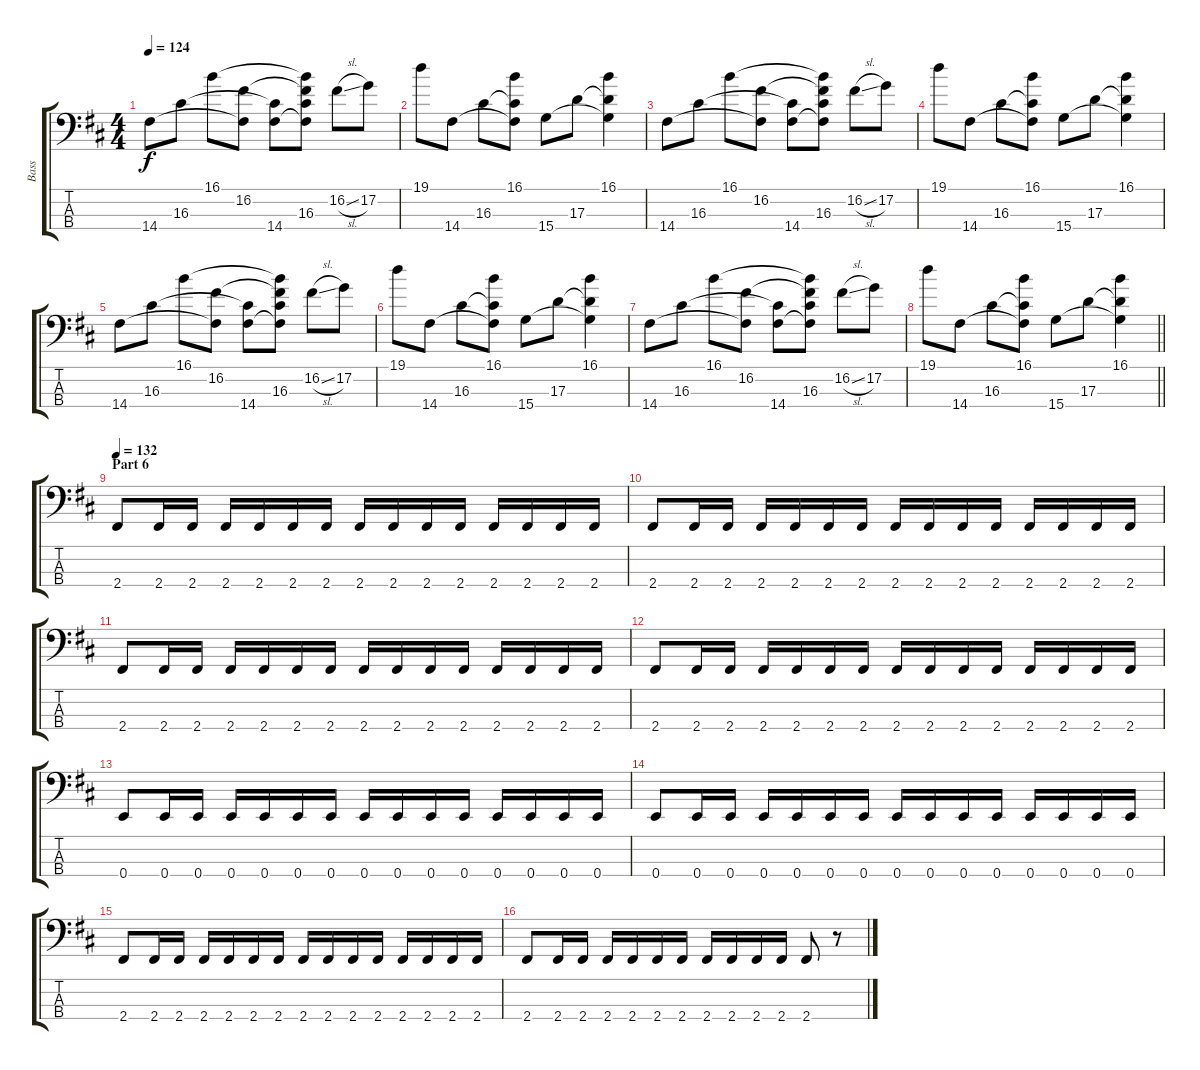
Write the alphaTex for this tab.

\track ("Bass" "Bass") {instrument electricbassfinger}
\staff {score tabs}
\tuning (G2 D2 A1 E1) {hide}
\ts (4 4)
\tempo 124
\clef f4
\ks bminor
14.4.8{dy f} 16.3.8 16.1.8 (16.2 14.4{t}).8 (16.3{t} 14.4).8 (16.1{t} 16.2{t} 16.3 14.4{t}).8 16.2{sl}.8 17.2.8 |
19.1.8 14.4.8 16.3.8 (16.1 16.3{t} 14.4{t}).8 15.4.8 17.3.8 (16.1 17.3{t} 15.4{t}).4 |
14.4.8 16.3.8 16.1.8 (16.2 14.4{t}).8 (16.3{t} 14.4).8 (16.1{t} 16.2{t} 16.3 14.4{t}).8 16.2{sl}.8 17.2.8 |
19.1.8 14.4.8 16.3.8 (16.1 16.3{t} 14.4{t}).8 15.4.8 17.3.8 (16.1 17.3{t} 15.4{t}).4 |
14.4.8 16.3.8 16.1.8 (16.2 14.4{t}).8 (16.3{t} 14.4).8 (16.1{t} 16.2{t} 16.3 14.4{t}).8 16.2{sl}.8 17.2.8 |
19.1.8 14.4.8 16.3.8 (16.1 16.3{t} 14.4{t}).8 15.4.8 17.3.8 (16.1 17.3{t} 15.4{t}).4 |
14.4.8 16.3.8 16.1.8 (16.2 14.4{t}).8 (16.3{t} 14.4).8 (16.1{t} 16.2{t} 16.3 14.4{t}).8 16.2{sl}.8 17.2.8 |
\barLineRight lightlight
19.1.8 14.4.8 16.3.8 (16.1 16.3{t} 14.4{t}).8 15.4.8 17.3.8 (16.1 17.3{t} 15.4{t}).4 |
\section ("" "Part 6")
\tempo 132
2.4.8{volume 12 instrument electricbassfinger} 2.4.16 2.4.16 2.4.16 2.4.16 2.4.16 2.4.16 2.4.16 2.4.16 2.4.16 2.4.16 2.4.16 2.4.16 2.4.16 2.4.16 |
2.4.8 2.4.16 2.4.16 2.4.16 2.4.16 2.4.16 2.4.16 2.4.16 2.4.16 2.4.16 2.4.16 2.4.16 2.4.16 2.4.16 2.4.16 |
2.4.8 2.4.16 2.4.16 2.4.16 2.4.16 2.4.16 2.4.16 2.4.16 2.4.16 2.4.16 2.4.16 2.4.16 2.4.16 2.4.16 2.4.16 |
2.4.8 2.4.16 2.4.16 2.4.16 2.4.16 2.4.16 2.4.16 2.4.16 2.4.16 2.4.16 2.4.16 2.4.16 2.4.16 2.4.16 2.4.16 |
0.4.8 0.4.16 0.4.16 0.4.16 0.4.16 0.4.16 0.4.16 0.4.16 0.4.16 0.4.16 0.4.16 0.4.16 0.4.16 0.4.16 0.4.16 |
0.4.8 0.4.16 0.4.16 0.4.16 0.4.16 0.4.16 0.4.16 0.4.16 0.4.16 0.4.16 0.4.16 0.4.16 0.4.16 0.4.16 0.4.16 |
2.4.8 2.4.16 2.4.16 2.4.16 2.4.16 2.4.16 2.4.16 2.4.16 2.4.16 2.4.16 2.4.16 2.4.16 2.4.16 2.4.16 2.4.16 |
2.4.8 2.4.16 2.4.16 2.4.16 2.4.16 2.4.16 2.4.16 2.4.16 2.4.16 2.4.16 2.4.16 2.4.8 r.8
